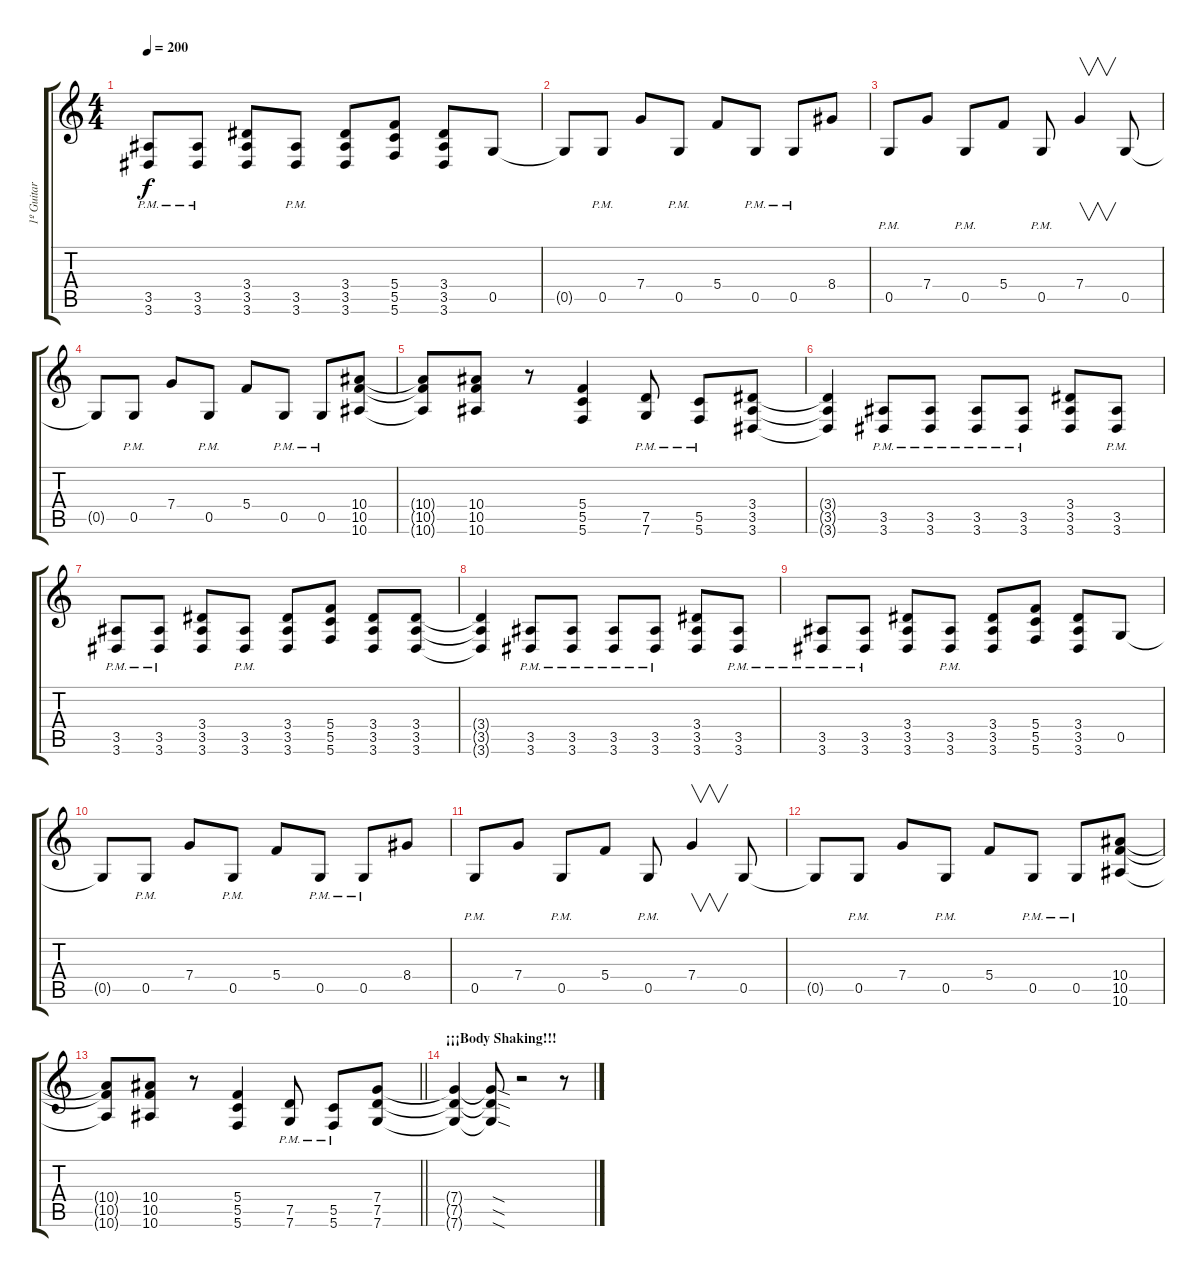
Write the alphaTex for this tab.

\track ("1º Guitar" "1º Guitar") {instrument distortionguitar}
\staff {score tabs}
\tuning (D4 A3 F3 C3 G2 C2) {hide}
\ts (4 4)
\tempo 200
\clef g2
\ks c
(3.5{pm} 3.6{pm}).8{dy f} (3.5{pm} 3.6{pm}).8 (3.4 3.5 3.6).8 (3.5{pm} 3.6{pm}).8 (3.4 3.5 3.6).8 (5.4 5.5 5.6).8 (3.4 3.5 3.6).8 0.5.8 |
0.5{t}.8 0.5{pm}.8 7.4.8 0.5{pm}.8 5.4.8 0.5{pm}.8 0.5{pm}.8 8.4.8 |
0.5{pm}.8 7.4.8 0.5{pm}.8 5.4.8 0.5{pm}.8 7.4.4{v} 0.5.8 |
0.5{t}.8 0.5{pm}.8 7.4.8 0.5{pm}.8 5.4.8 0.5{pm}.8 0.5{pm}.8 (10.4 10.5 10.6).8 |
(10.4{t} 10.5{t} 10.6{t}).8 (10.4 10.5 10.6).8 r.8 (5.4 5.5 5.6).4 (7.5{pm} 7.6{pm}).8 (5.5{pm} 5.6{pm}).8 (3.4 3.5 3.6).8 |
(3.4{t} 3.5{t} 3.6{t}).4 (3.5{pm} 3.6{pm}).8 (3.5{pm} 3.6{pm}).8 (3.5{pm} 3.6{pm}).8 (3.5{pm} 3.6{pm}).8 (3.4 3.5 3.6).8 (3.5{pm} 3.6{pm}).8 |
(3.5{pm} 3.6{pm}).8 (3.5{pm} 3.6{pm}).8 (3.4 3.5 3.6).8 (3.5{pm} 3.6{pm}).8 (3.4 3.5 3.6).8 (5.4 5.5 5.6).8 (3.4 3.5 3.6).8 (3.4 3.5 3.6).8 |
(3.4{t} 3.5{t} 3.6{t}).4 (3.5{pm} 3.6{pm}).8 (3.5{pm} 3.6{pm}).8 (3.5{pm} 3.6{pm}).8 (3.5{pm} 3.6{pm}).8 (3.4 3.5 3.6).8 (3.5{pm} 3.6{pm}).8 |
(3.5{pm} 3.6{pm}).8 (3.5{pm} 3.6{pm}).8 (3.4 3.5 3.6).8 (3.5{pm} 3.6{pm}).8 (3.4 3.5 3.6).8 (5.4 5.5 5.6).8 (3.4 3.5 3.6).8 0.5.8 |
0.5{t}.8 0.5{pm}.8 7.4.8 0.5{pm}.8 5.4.8 0.5{pm}.8 0.5{pm}.8 8.4.8 |
0.5{pm}.8 7.4.8 0.5{pm}.8 5.4.8 0.5{pm}.8 7.4.4{v} 0.5.8 |
0.5{t}.8 0.5{pm}.8 7.4.8 0.5{pm}.8 5.4.8 0.5{pm}.8 0.5{pm}.8 (10.4 10.5 10.6).8 |
\barLineRight lightlight
(10.4{t} 10.5{t} 10.6{t}).8 (10.4 10.5 10.6).8 r.8 (5.4 5.5 5.6).4 (7.5{pm} 7.6{pm}).8 (5.5{pm} 5.6{pm}).8 (7.4 7.5 7.6).8 |
\section ("" "¡¡¡Body Shaking!!!")
(7.4{t} 7.5{t} 7.6{t}).4 (7.4{sod t} 7.5{sod t} 7.6{sod t}).8 r.2 r.8
